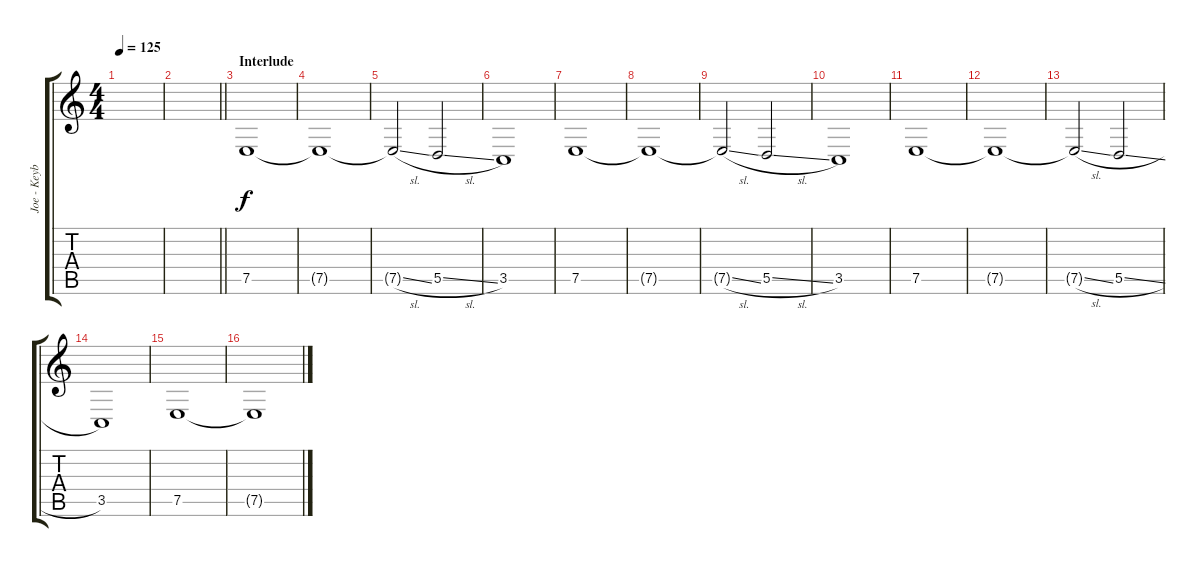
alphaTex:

\track ("Joe - Keyboards" "Joe - Keyb") {instrument lead2sawtooth}
\staff {score tabs}
\tuning (E4 B3 G3 D3 A2 E2) {hide}
\ts (4 4)
\tempo 125
\clef g2
\ks c
|
\barLineRight lightlight
|
\section ("" "Interlude")
7.5.1 |
7.5{t}.1 |
7.5{sl t}.2 5.5{sl}.2 |
3.5.1 |
7.5.1 |
7.5{t}.1 |
7.5{sl t}.2 5.5{sl}.2 |
3.5.1 |
7.5.1 |
7.5{t}.1 |
7.5{sl t}.2 5.5{sl}.2 |
3.5.1 |
7.5.1 |
7.5{t}.1
